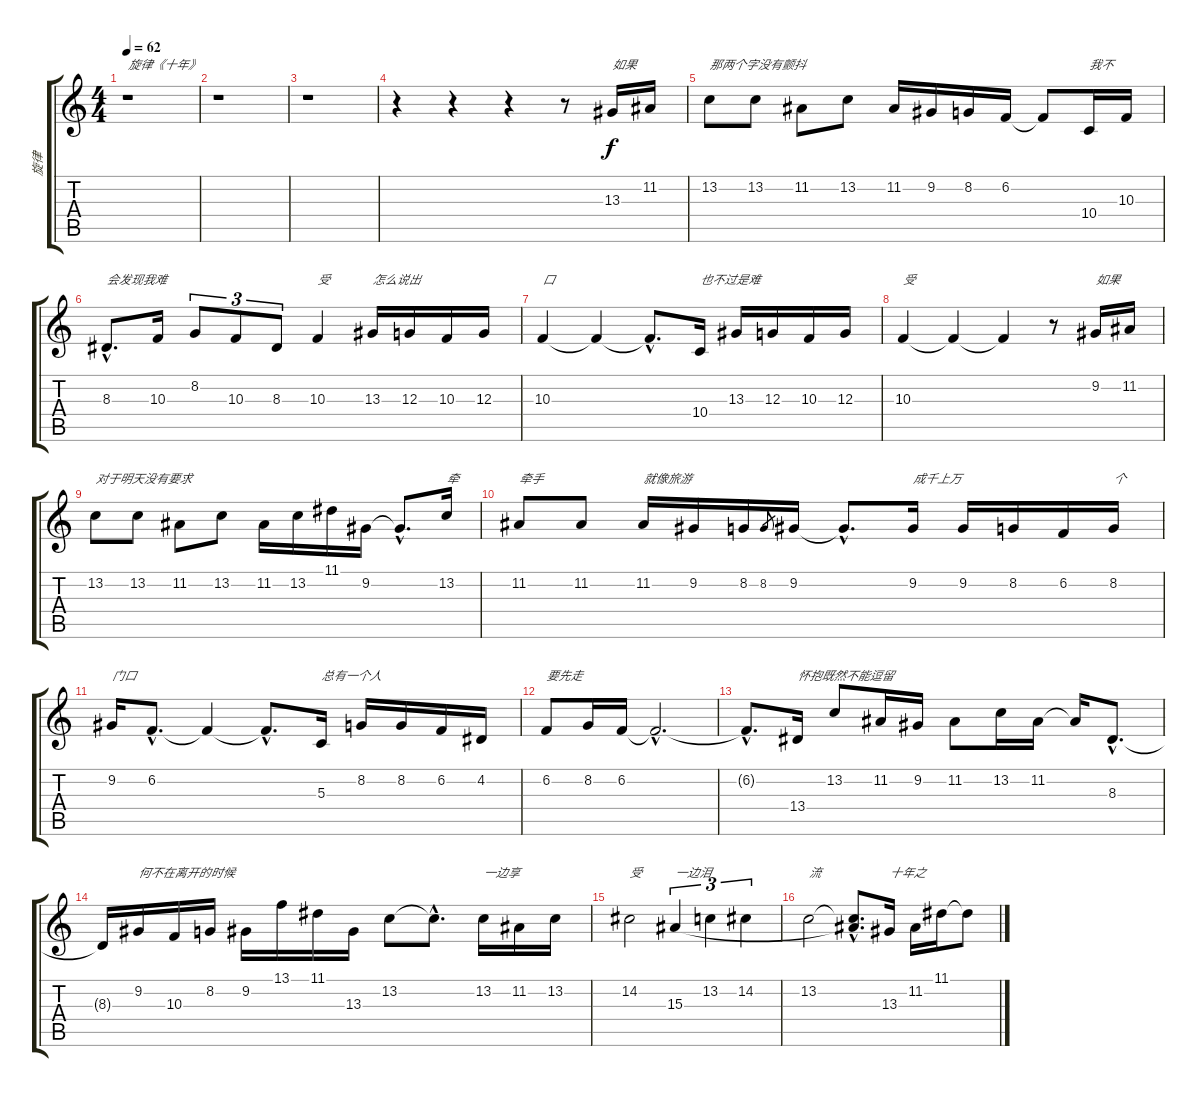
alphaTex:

\track ("旋律" "旋律") {instrument synthvoice}
\staff {score tabs}
\tuning (E4 B3 G3 D3 A2 E2) {hide}
\ts (4 4)
\tempo 62
\clef g2
\ks c
r.1{txt "旋律《十年》" dy f instrument synthvoice} |
r.1 |
r.1 |
r.4 r.4 r.4 r.8 13.3.16{txt "如果"} 11.2.16 |
13.2.8{txt "那两个字没有颤抖"} 13.2.8 11.2.8 13.2.8 11.2.16 9.2.16 8.2.16 6.2.16 6.2{t}.8 10.4.16{txt "我不"} 10.3.16 |
8.3{hac}.8{d txt "会发现我难"} 10.3.16 8.2.8{tu (3 2)} 10.3.8{tu (3 2)} 8.3.8{tu (3 2)} 10.3.4{txt "受"} 13.3.16{txt "怎么说出"} 12.3.16 10.3.16 12.3.16 |
10.3.4{txt "口"} 10.3{t}.4 10.3{hac t}.8{d} 10.4.16{txt "也不过是难"} 13.3.16 12.3.16 10.3.16 12.3.16 |
10.3.4{txt "受"} 10.3{t}.4 10.3{t}.4 r.8 9.2.16{txt "如果"} 11.2.16 |
13.2.8{txt "对于明天没有要求"} 13.2.8 11.2.8 13.2.8 11.2.16 13.2.16 11.1.16 9.2.16 9.2{hac t}.8{d} 13.2.16{txt "牵"} |
11.2.8{txt "牵手"} 11.2.8 11.2.16{txt "就像旅游"} 9.2.16 8.2.16 8.2.8{gr} 9.2.16 9.2{hac t}.8{d} 9.2.16{txt "成千上万"} 9.2.16 8.2.16 6.2.16 8.2.16{txt "个"} |
9.2.16{txt "门口"} 6.2{hac}.8{d} 6.2{t}.4 6.2{hac t}.8{d} 5.3.16{txt "总有一个人"} 8.2.16 8.2.16 6.2.16 4.2.16 |
6.2.8{txt "要先走"} 8.2.16 6.2.16 6.2{hac t}.2{d} |
6.2{hac t}.8{d} 13.4.16{txt "怀抱既然不能逗留"} 13.2.8 11.2.16 9.2.16 11.2.8 13.2.16 11.2.16 11.2{t}.16 8.3{hac}.8{d} |
8.3{t}.16 9.2.16{txt "何不在离开的时候"} 10.3.16 8.2.16 9.2.16 13.1.16 11.1.16 13.3.16 13.2.8 13.2{hac t}.8{d} 13.2.16{txt "一边享"} 11.2.16 13.2.16 |
14.2.2{txt "受"} 15.3.4{tu (3 2) txt "一边泪"} 13.2.4{tu (3 2)} 14.2.4{tu (3 2)} |
13.2.2{txt "流"} (13.2{hac t} 15.3{hac t}).8{d} 13.3.16{txt "十年之"} 11.2.16 11.1.16 11.1{t}.8
